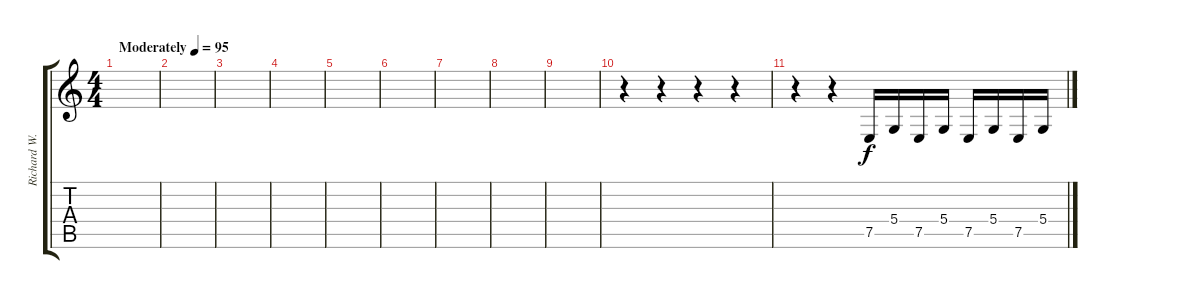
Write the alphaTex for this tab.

\track ("Richard W." "Richard W.") {instrument churchorgan}
\staff {score tabs}
\tuning (E4 B3 G3 D3 A2 E2) {hide}
\ts (4 4)
\tempo (95 "Moderately")
\clef g2
\ks c
|
|
|
|
|
|
|
|
|
r.4 r.4 r.4 r.4 |
r.4 r.4 7.5.16{volume 2} 5.4.16 7.5.16 5.4.16 7.5.16 5.4.16 7.5.16 5.4.16
